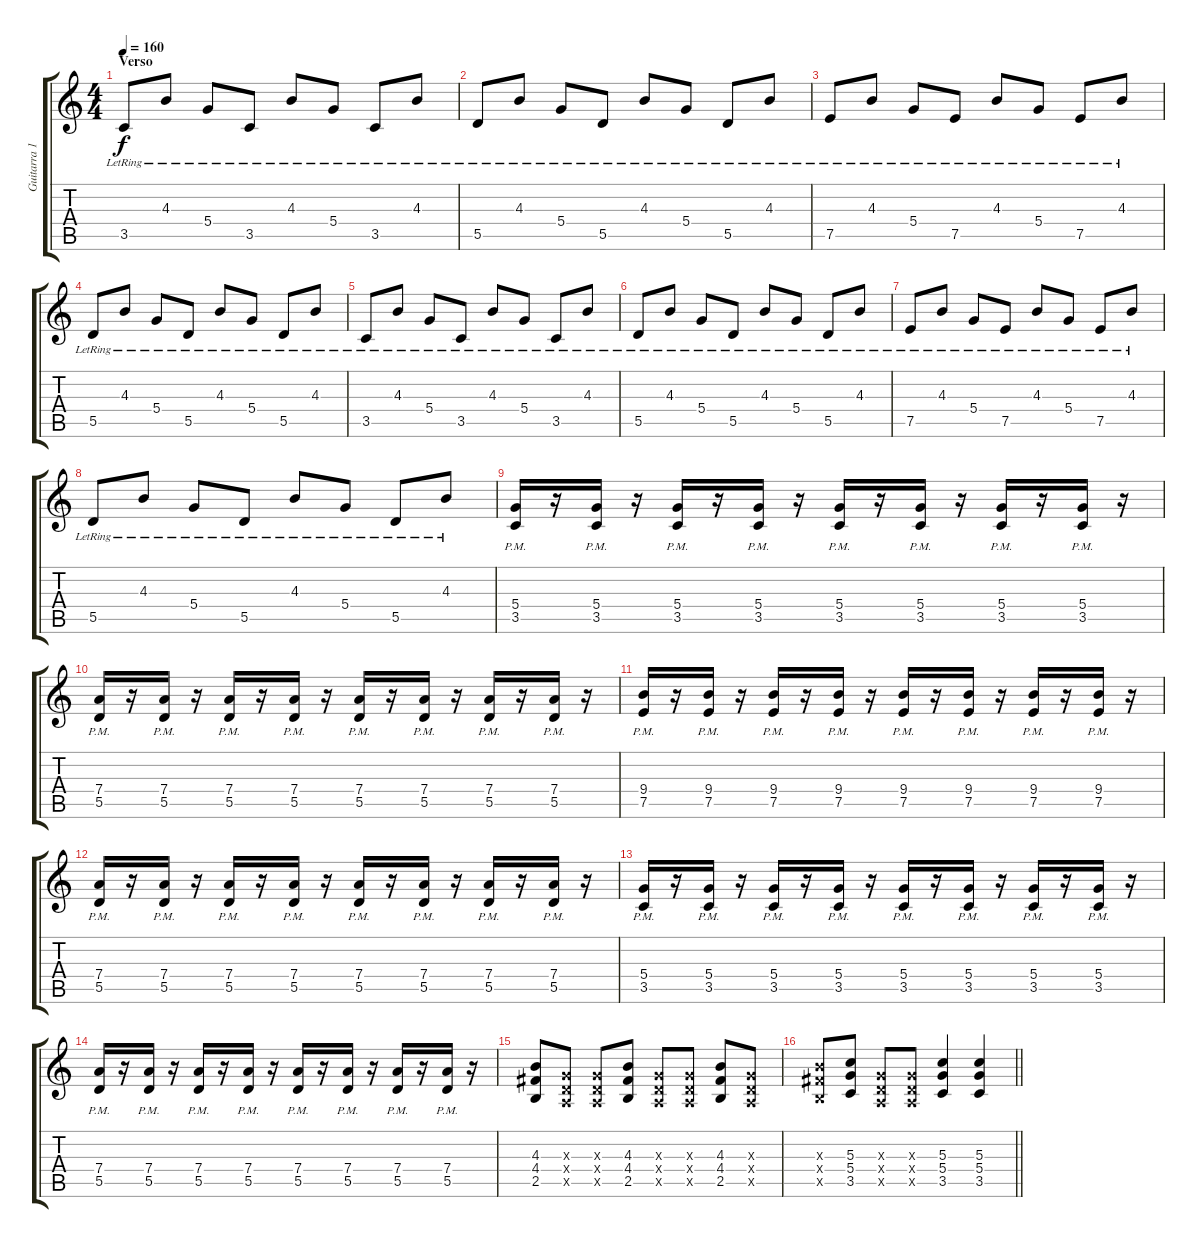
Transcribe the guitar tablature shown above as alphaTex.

\track ("Guitarra 1" "Guitarra 1") {instrument electricguitarclean}
\staff {score tabs}
\tuning (E4 B3 G3 D3 A2 E2) {hide}
\ts (4 4)
\section ("" "Verso")
\tempo 160
\clef g2
\ks c
3.5{lr}.8{dy f instrument electricguitarclean} 4.3{lr}.8 5.4{lr}.8 3.5{lr}.8 4.3{lr}.8 5.4{lr}.8 3.5{lr}.8 4.3{lr}.8 |
5.5{lr}.8 4.3{lr}.8 5.4{lr}.8 5.5{lr}.8 4.3{lr}.8 5.4{lr}.8 5.5{lr}.8 4.3{lr}.8 |
7.5{lr}.8 4.3{lr}.8 5.4{lr}.8 7.5{lr}.8 4.3{lr}.8 5.4{lr}.8 7.5{lr}.8 4.3{lr}.8 |
5.5{lr}.8 4.3{lr}.8 5.4{lr}.8 5.5{lr}.8 4.3{lr}.8 5.4{lr}.8 5.5{lr}.8 4.3{lr}.8 |
3.5{lr}.8 4.3{lr}.8 5.4{lr}.8 3.5{lr}.8 4.3{lr}.8 5.4{lr}.8 3.5{lr}.8 4.3{lr}.8 |
5.5{lr}.8 4.3{lr}.8 5.4{lr}.8 5.5{lr}.8 4.3{lr}.8 5.4{lr}.8 5.5{lr}.8 4.3{lr}.8 |
7.5{lr}.8 4.3{lr}.8 5.4{lr}.8 7.5{lr}.8 4.3{lr}.8 5.4{lr}.8 7.5{lr}.8 4.3{lr}.8 |
5.5{lr}.8 4.3{lr}.8 5.4{lr}.8 5.5{lr}.8 4.3{lr}.8 5.4{lr}.8 5.5{lr}.8 4.3{lr}.8 |
(5.4{pm} 3.5{pm}).16{instrument distortionguitar} r.16 (5.4{pm} 3.5{pm}).16 r.16 (5.4{pm} 3.5{pm}).16 r.16 (5.4{pm} 3.5{pm}).16 r.16 (5.4{pm} 3.5{pm}).16 r.16 (5.4{pm} 3.5{pm}).16 r.16 (5.4{pm} 3.5{pm}).16 r.16 (5.4{pm} 3.5{pm}).16 r.16 |
(7.4{pm} 5.5{pm}).16 r.16 (7.4{pm} 5.5{pm}).16 r.16 (7.4{pm} 5.5{pm}).16 r.16 (7.4{pm} 5.5{pm}).16 r.16 (7.4{pm} 5.5{pm}).16 r.16 (7.4{pm} 5.5{pm}).16 r.16 (7.4{pm} 5.5{pm}).16 r.16 (7.4{pm} 5.5{pm}).16 r.16 |
(9.4{pm} 7.5{pm}).16 r.16 (9.4{pm} 7.5{pm}).16 r.16 (9.4{pm} 7.5{pm}).16 r.16 (9.4{pm} 7.5{pm}).16 r.16 (9.4{pm} 7.5{pm}).16 r.16 (9.4{pm} 7.5{pm}).16 r.16 (9.4{pm} 7.5{pm}).16 r.16 (9.4{pm} 7.5{pm}).16 r.16 |
(7.4{pm} 5.5{pm}).16 r.16 (7.4{pm} 5.5{pm}).16 r.16 (7.4{pm} 5.5{pm}).16 r.16 (7.4{pm} 5.5{pm}).16 r.16 (7.4{pm} 5.5{pm}).16 r.16 (7.4{pm} 5.5{pm}).16 r.16 (7.4{pm} 5.5{pm}).16 r.16 (7.4{pm} 5.5{pm}).16 r.16 |
(5.4{pm} 3.5{pm}).16 r.16 (5.4{pm} 3.5{pm}).16 r.16 (5.4{pm} 3.5{pm}).16 r.16 (5.4{pm} 3.5{pm}).16 r.16 (5.4{pm} 3.5{pm}).16 r.16 (5.4{pm} 3.5{pm}).16 r.16 (5.4{pm} 3.5{pm}).16 r.16 (5.4{pm} 3.5{pm}).16 r.16 |
(7.4{pm} 5.5{pm}).16 r.16 (7.4{pm} 5.5{pm}).16 r.16 (7.4{pm} 5.5{pm}).16 r.16 (7.4{pm} 5.5{pm}).16 r.16 (7.4{pm} 5.5{pm}).16 r.16 (7.4{pm} 5.5{pm}).16 r.16 (7.4{pm} 5.5{pm}).16 r.16 (7.4{pm} 5.5{pm}).16 r.16 |
(4.3 4.4 2.5).8 (0.3{x} 0.4{x} 0.5{x}).8 (0.3{x} 0.4{x} 0.5{x}).8 (4.3 4.4 2.5).8 (0.3{x} 0.4{x} 0.5{x}).8 (0.3{x} 0.4{x} 0.5{x}).8 (4.3 4.4 2.5).8 (0.3{x} 0.4{x} 0.5{x}).8 |
\barLineRight lightlight
(4.3{x} 4.4{x} 2.5{x}).8 (5.3 5.4 3.5).8 (0.3{x} 0.4{x} 0.5{x}).8 (0.3{x} 0.4{x} 0.5{x}).8 (5.3 5.4 3.5).4 (5.3 5.4 3.5).4
